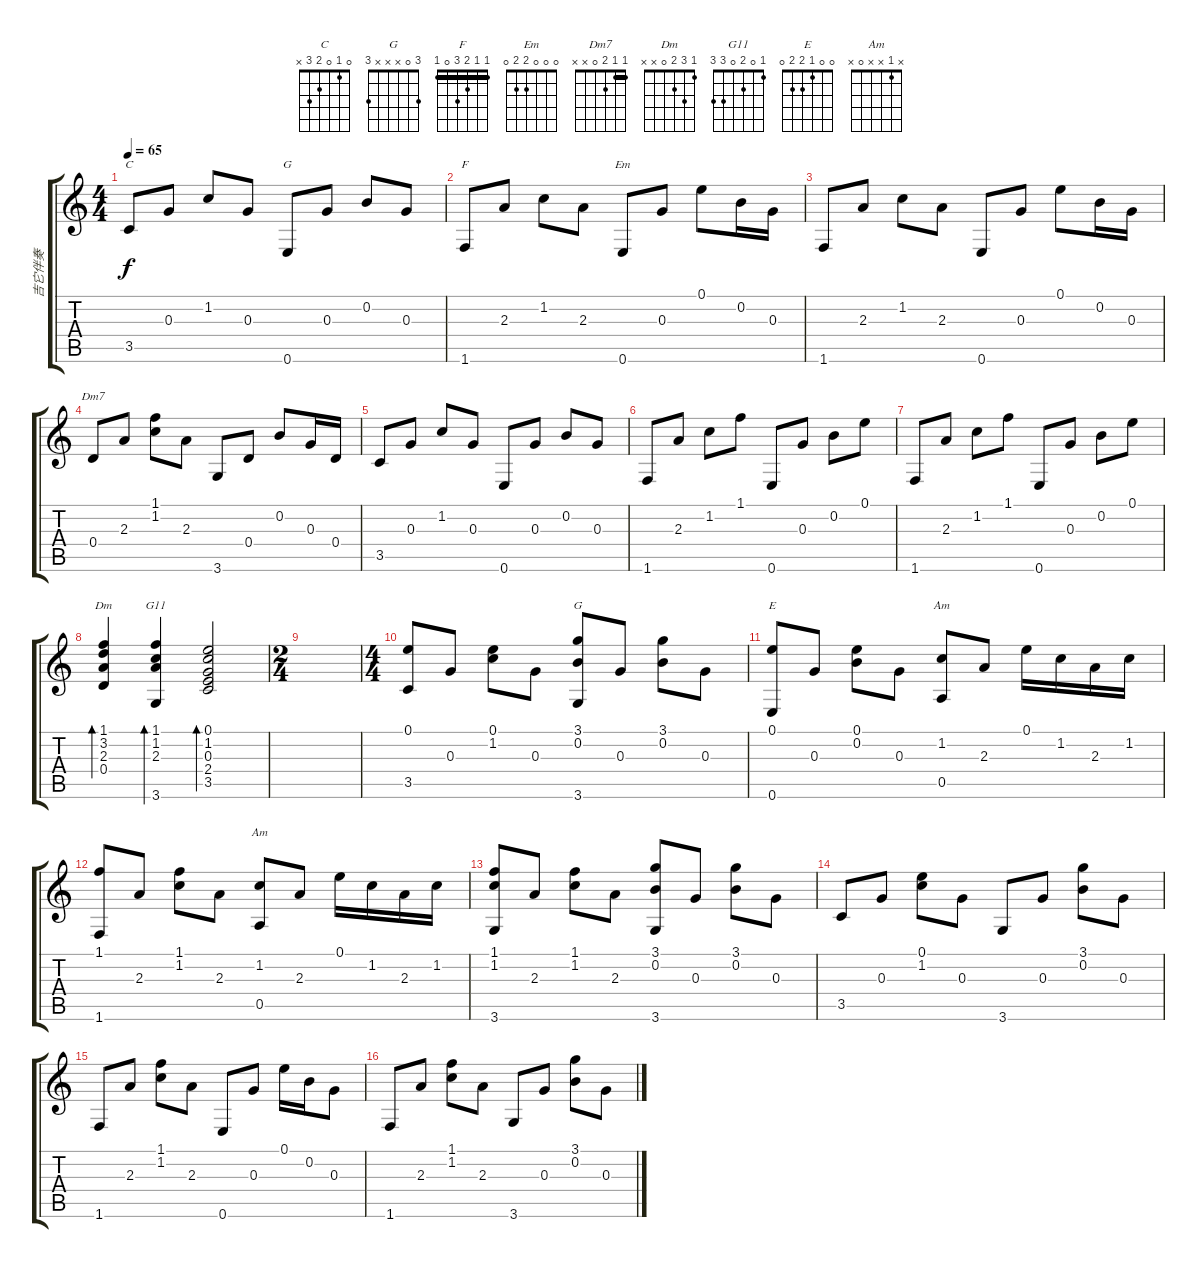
\track ("吉它伴奏" "吉它伴奏") {instrument acousticguitarsteel}
\staff {score tabs}
\tuning (E4 B3 G3 D3 A2 E2) {hide}
\chord ("C" 0 1 0 2 3 x)
\chord ("G" 3 0 0 0 2 3)
\chord ("F" 1 1 2 3 0 1) {barre 1}
\chord ("Em" 0 0 0 2 2 0)
\chord ("Dm7" 1 1 2 0 x x) {barre 1}
\chord ("Dm" 1 3 2 0 x x)
\chord ("G11" 1 0 2 0 3 3)
\chord ("G" 3 0 x x x 3)
\chord ("E" 0 0 1 2 2 0)
\chord ("Am" 0 1 2 2 0 x)
\chord ("Am" x 1 x x 0 x)
\ts (4 4)
\tempo 65
\clef g2
\ks c
3.5.8{ch "C" dy f} 0.3.8 1.2.8 0.3.8 0.6.8{ch "G"} 0.3.8 0.2.8 0.3.8 |
1.6.8{ch "F"} 2.3.8 1.2.8 2.3.8 0.6.8{ch "Em"} 0.3.8 0.1.8 0.2.16 0.3.16 |
1.6.8 2.3.8 1.2.8 2.3.8 0.6.8 0.3.8 0.1.8 0.2.16 0.3.16 |
0.4.8{ch "Dm7"} 2.3.8 (1.1 1.2).8 2.3.8 3.6.8 0.4.8 0.2.8 0.3.16 0.4.16 |
3.5.8 0.3.8 1.2.8 0.3.8 0.6.8 0.3.8 0.2.8 0.3.8 |
1.6.8 2.3.8 1.2.8 1.1.8 0.6.8 0.3.8 0.2.8 0.1.8 |
1.6.8 2.3.8 1.2.8 1.1.8 0.6.8 0.3.8 0.2.8 0.1.8 |
(1.1 3.2 2.3 0.4).4{bd 240 ch "Dm"} (1.1 1.2 2.3 3.6).4{bd 240 ch "G11"} (0.1 1.2 0.3 2.4 3.5).2{bd 240} |
\ts (2 4)
|
\ts (4 4)
(0.1 3.5).8 0.3.8 (0.1 1.2).8 0.3.8 (3.1 0.2 3.6).8{ch "G"} 0.3.8 (3.1 0.2).8 0.3.8 |
(0.1 0.6).8{ch "E"} 0.3.8 (0.1 0.2).8 0.3.8 (1.2 0.5).8{ch "Am"} 2.3.8 0.1.16 1.2.16 2.3.16 1.2.16 |
(1.1 1.6).8 2.3.8 (1.1 1.2).8 2.3.8 (1.2 0.5).8{ch "Am"} 2.3.8 0.1.16 1.2.16 2.3.16 1.2.16 |
(1.1 1.2 3.6).8 2.3.8 (1.1 1.2).8 2.3.8 (3.1 0.2 3.6).8 0.3.8 (3.1 0.2).8 0.3.8 |
3.5.8 0.3.8 (0.1 1.2).8 0.3.8 3.6.8 0.3.8 (3.1 0.2).8 0.3.8 |
1.6.8 2.3.8 (1.1 1.2).8 2.3.8 0.6.8 0.3.8 0.1.16 0.2.16 0.3.8 |
1.6.8 2.3.8 (1.1 1.2).8 2.3.8 3.6.8 0.3.8 (3.1 0.2).8 0.3.8
